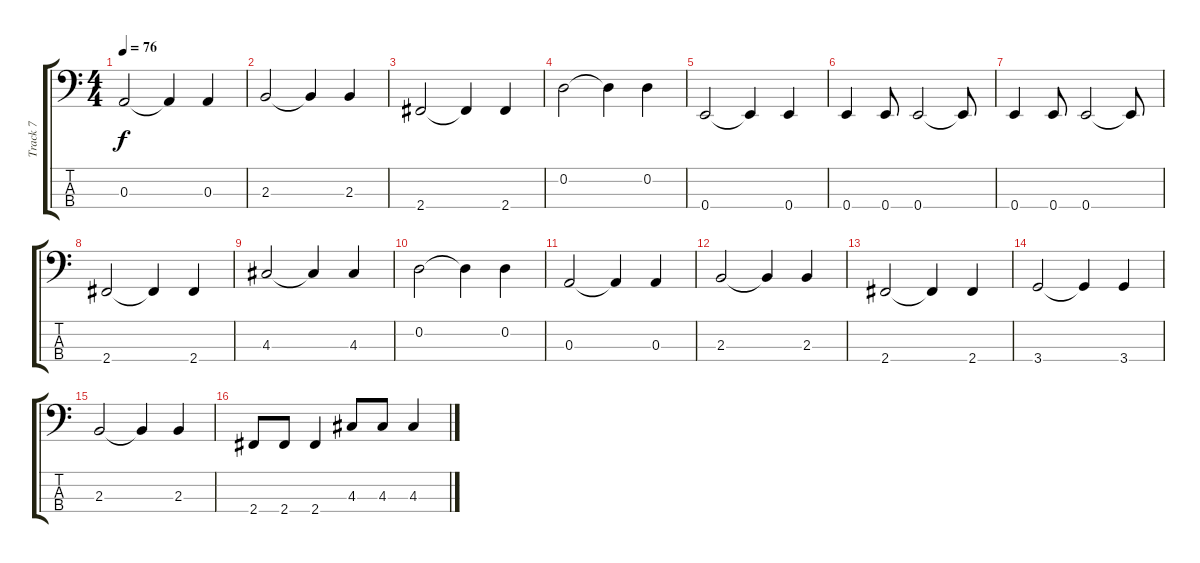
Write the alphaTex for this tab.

\track ("Track 7" "Track 7") {instrument electricbassfinger}
\staff {score tabs}
\tuning (G2 D2 A1 E1) {hide}
\ts (4 4)
\tempo 76
\clef f4
\ks c
0.3.2{dy f} 0.3{t}.4 0.3.4 |
2.3.2 2.3{t}.4 2.3.4 |
2.4.2 2.4{t}.4 2.4.4 |
0.2.2 0.2{t}.4 0.2.4 |
0.4.2 0.4{t}.4 0.4.4 |
0.4.4 0.4.8 0.4.2 0.4{t}.8 |
0.4.4 0.4.8 0.4.2 0.4{t}.8 |
2.4.2 2.4{t}.4 2.4.4 |
4.3.2 4.3{t}.4 4.3.4 |
0.2.2 0.2{t}.4 0.2.4 |
0.3.2 0.3{t}.4 0.3.4 |
2.3.2 2.3{t}.4 2.3.4 |
2.4.2 2.4{t}.4 2.4.4 |
3.4.2 3.4{t}.4 3.4.4 |
2.3.2 2.3{t}.4 2.3.4 |
2.4.8 2.4.8 2.4.4 4.3.8 4.3.8 4.3.4
